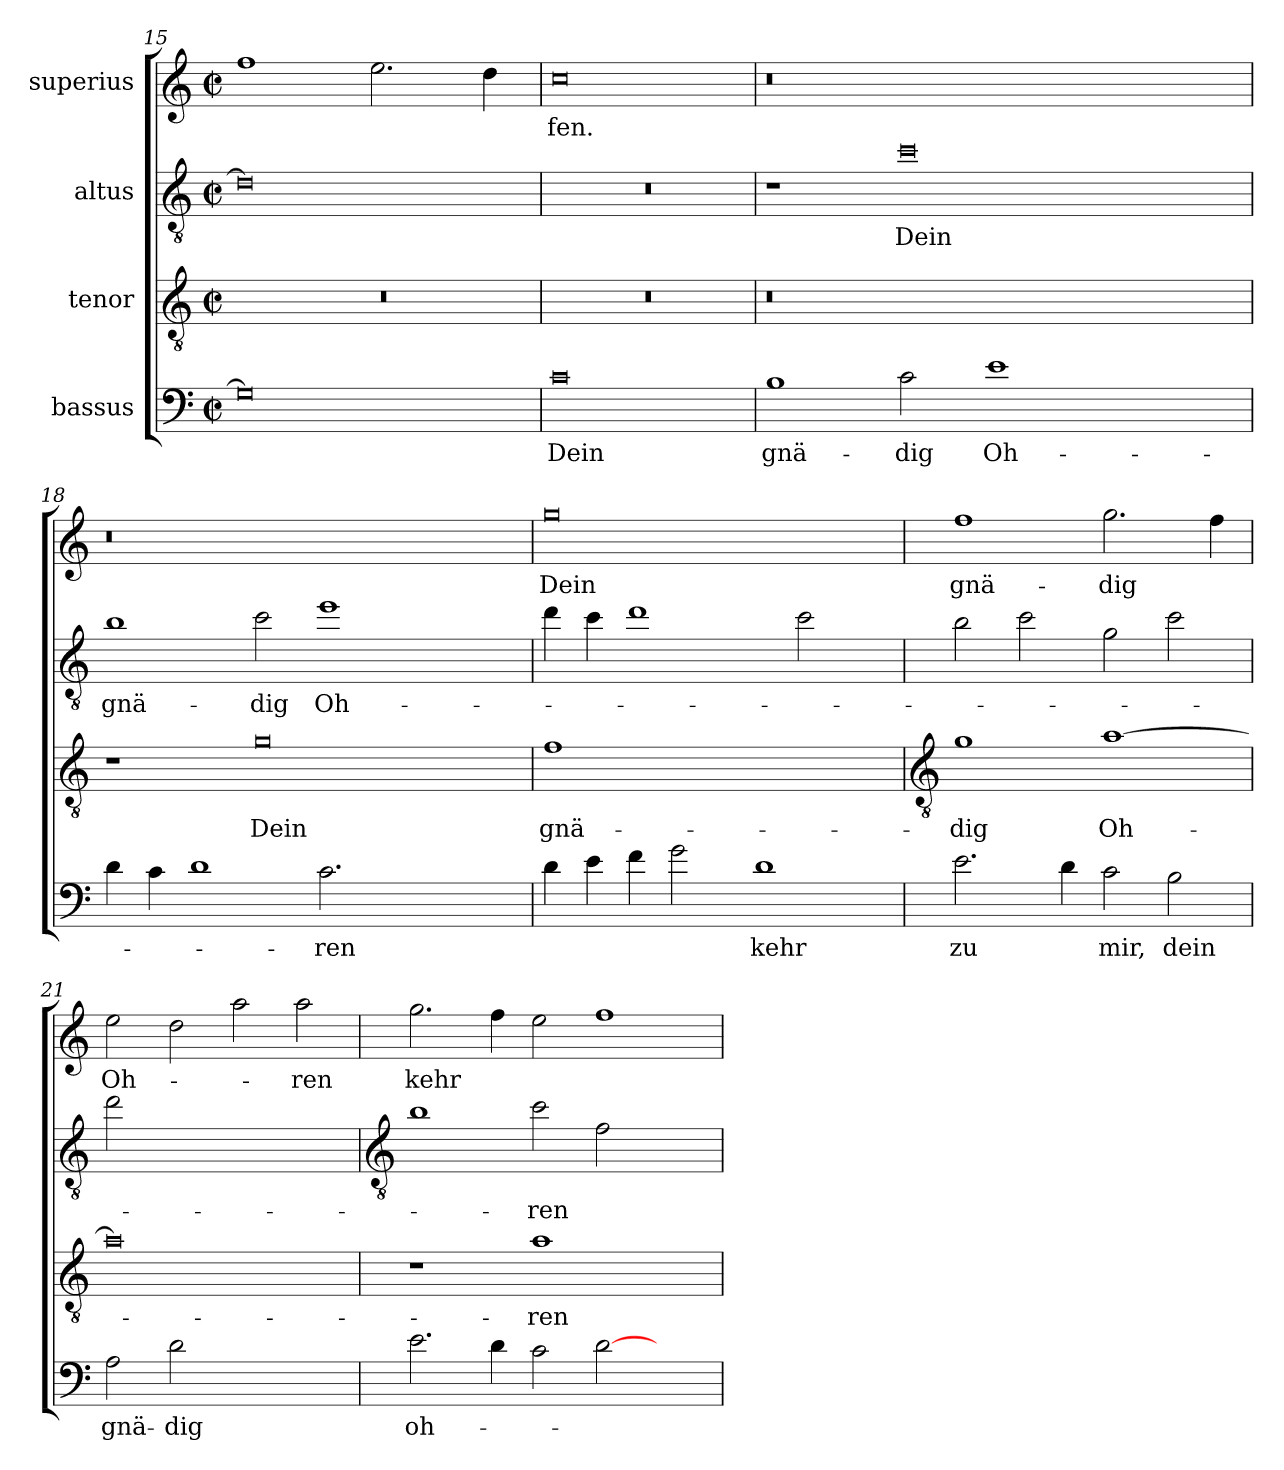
**kern	**text	**kern	**text	**kern	**text	**kern	**text
*part4	*part4	*part3	*part3	*part2	*part2	*part1	*part1
*staff4	*staff4	*staff3	*staff3	*staff2	*staff2	*staff1	*staff1
*I"bassus	*	*I"tenor	*	*I"altus	*	*I"superius	*
!!LO:LB:g=z
*clefF4	*	*clefGv2	*	*clefGv2	*	*clefG2	*
*ITrd4c7	*	*ITrd4c7	*	*ITrd4c7	*	*ITrd4c7	*
*k[b-]	*	*k[b-]	*	*k[b-]	*	*k[b-]	*
*F:	*	*F:	*	*F:	*	*F:	*
*M4/2	*	*M4/2	*	*M4/2	*	*M4/2	*
*met(c|)	*	*met(c|)	*	*met(c|)	*	*met(c|)	*
=15	=15	=15	=15	=15	=15	=15	=15
0C]	.	0r	.	0G]	.	1b-	.
.	.	.	.	.	.	2.a	.
.	.	.	.	.	.	4g	.
=16	=16	=16	=16	=16	=16	=16	=16
!	!LO:LY:b	!	!	!	!	!	!LO:LY:b
0F	Dein	0r	.	0r	.	0f	-fen.
=17	=17	=17	=17	=17	=17	=17	=17
!	!LO:LY:b	!	!	!	!	!	!
1E	gnä-	0r	.	1r	.	0r	.
!	!LO:LY:b	!	!	!	!LO:LY:b	!	!
2F	-dig	.	.	0f	Dein	.	.
!	!LO:LY:b	!	!	!	!	!	!
1A	Oh-	.	.	.	.	.	.
.	.	1ryy	.	.	.	1ryy	.
2ryy	.	.	.	.	.	.	.
=18	=18	=18	=18	=18	=18	=18	=18
!	!	!	!	!	!LO:LY:b	!	!
4G	.	1r	.	1e	gnä-	0r	.
4F	.	.	.	.	.	.	.
1G	.	.	.	.	.	.	.
!	!	!	!LO:LY:b	!	!LO:LY:b	!	!
.	.	0c	Dein	2f	-dig	.	.
!	!LO:LY:b	!	!	!	!LO:LY:b	!	!
2.F	-ren	.	.	1a	Oh-	.	.
.	.	.	.	.	.	1ryy	.
2.ryy	.	.	.	.	.	.	.
.	.	.	.	2ryy	.	.	.
=19	=19	=19	=19	=19	=19	=19	=19
!	!	!	!LO:LY:b	!	!	!	!LO:LY:b
4G	.	1B-	gnä-	4g	.	0cc	Dein
4A	.	.	.	4f	.	.	.
4B-	.	.	.	1g	.	.	.
2c	.	.	.	.	.	.	.
.	.	1ryy	.	.	.	.	.
!	!LO:LY:b	!	!	!	!	!	!
1G	kehr	.	.	.	.	.	.
.	.	.	.	2f	.	.	.
.	.	4ryy	.	4ryy	.	4ryy	.
!!LO:LB:g=z
=20	=20	=20	=20	=20	=20	=20	=20
*	*	*clefGv2	*	*	*	*	*
!	!LO:LY:b	!	!LO:LY:b	!	!	!	!LO:LY:b
2.A	zu	1c	-dig	2e	.	1b-	gnä-
.	.	.	.	2f	.	.	.
4G	.	.	.	.	.	.	.
!	!LO:LY:b	!	!LO:LY:b	!	!	!	!LO:LY:b
2F	mir,	[1d	Oh-	2c	.	2.cc	-dig
!	!LO:LY:b	!	!	!	!	!	!
2E	dein	.	.	2f	.	.	.
.	.	.	.	.	.	4b-	.
=21	=21	=21	=21	=21	=21	=21	=21
!	!LO:LY:b	!	!	!	!	!	!LO:LY:b
2D	gnä-	0d]	.	2g	.	2a	Oh-
!	!LO:LY:b	!	!	!	!	!	!
2G	-dig	.	.	1.ryy	.	2g	.
1ryy	.	.	.	.	.	2dd	.
!	!	!	!	!	!	!	!LO:LY:b
.	.	.	.	.	.	2dd	-ren
!!LO:LB:g=z
=22	=22	=22	=22	=22	=22	=22	=22
*	*	*	*	*clefGv2	*	*	*
!	!LO:LY:b	!	!	!	!	!	!LO:LY:b
2.A	oh-	1r	.	1e	.	2.cc	kehr
4G	.	.	.	.	.	4b-	.
!	!	!	!LO:LY:b	!	!LO:LY:b	!	!
2F	.	1d	-ren	2f	-ren	2a	.
[2G	.	.	.	2B-	.	1b-	.
2ryy	.	2ryy	.	2ryy	.	.	.
=	=	=	=	=	=	=	=
*-	*-	*-	*-	*-	*-	*-	*-
